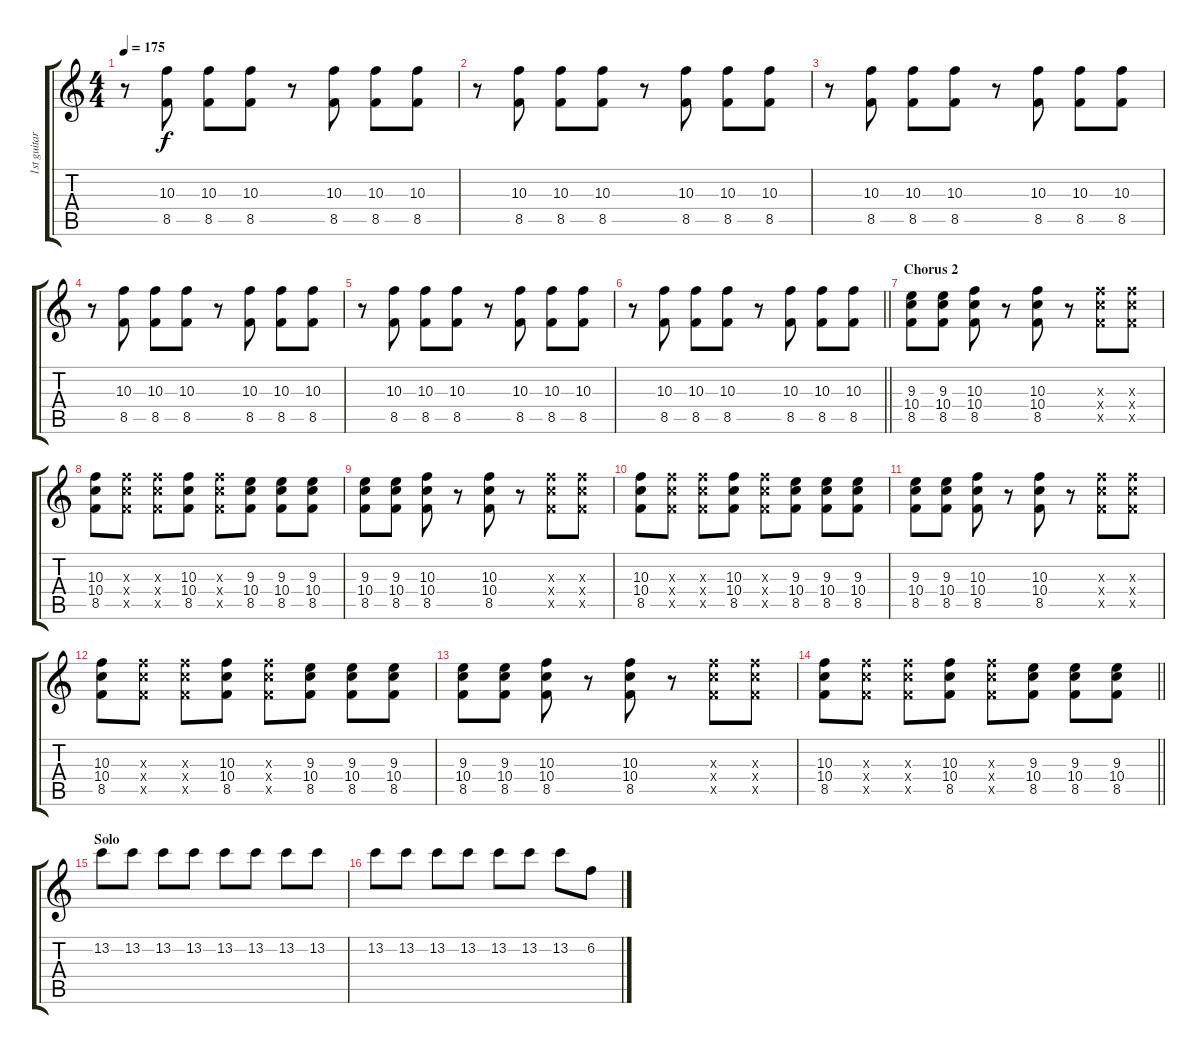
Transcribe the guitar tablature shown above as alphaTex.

\track ("1st guitar" "1st guitar") {instrument acousticguitarsteel}
\staff {score tabs}
\tuning (E4 B3 G3 D3 A2 E2) {hide}
\ts (4 4)
\tempo 175
\clef g2
\ks c
r.8{dy f} (10.3 8.5).8 (10.3 8.5).8 (10.3 8.5).8 r.8 (10.3 8.5).8 (10.3 8.5).8 (10.3 8.5).8 |
r.8 (10.3 8.5).8 (10.3 8.5).8 (10.3 8.5).8 r.8 (10.3 8.5).8 (10.3 8.5).8 (10.3 8.5).8 |
r.8 (10.3 8.5).8 (10.3 8.5).8 (10.3 8.5).8 r.8 (10.3 8.5).8 (10.3 8.5).8 (10.3 8.5).8 |
r.8 (10.3 8.5).8 (10.3 8.5).8 (10.3 8.5).8 r.8 (10.3 8.5).8 (10.3 8.5).8 (10.3 8.5).8 |
r.8 (10.3 8.5).8 (10.3 8.5).8 (10.3 8.5).8 r.8 (10.3 8.5).8 (10.3 8.5).8 (10.3 8.5).8 |
\barLineRight lightlight
r.8 (10.3 8.5).8 (10.3 8.5).8 (10.3 8.5).8 r.8 (10.3 8.5).8 (10.3 8.5).8 (10.3 8.5).8 |
\section ("" "Chorus 2")
(9.3 10.4 8.5).8{volume 14 instrument overdrivenguitar} (9.3 10.4 8.5).8 (10.3 10.4 8.5).8 r.8 (10.3 10.4 8.5).8 r.8 (10.3{x} 10.4{x} 8.5{x}).8 (10.3{x} 10.4{x} 8.5{x}).8 |
(10.3 10.4 8.5).8 (10.3{x} 10.4{x} 8.5{x}).8 (10.3{x} 10.4{x} 8.5{x}).8 (10.3 10.4 8.5).8 (10.3{x} 10.4{x} 8.5{x}).8 (9.3 10.4 8.5).8 (9.3 10.4 8.5).8 (9.3 10.4 8.5).8 |
(9.3 10.4 8.5).8 (9.3 10.4 8.5).8 (10.3 10.4 8.5).8 r.8 (10.3 10.4 8.5).8 r.8 (10.3{x} 10.4{x} 8.5{x}).8 (10.3{x} 10.4{x} 8.5{x}).8 |
(10.3 10.4 8.5).8 (10.3{x} 10.4{x} 8.5{x}).8 (10.3{x} 10.4{x} 8.5{x}).8 (10.3 10.4 8.5).8 (10.3{x} 10.4{x} 8.5{x}).8 (9.3 10.4 8.5).8 (9.3 10.4 8.5).8 (9.3 10.4 8.5).8 |
(9.3 10.4 8.5).8 (9.3 10.4 8.5).8 (10.3 10.4 8.5).8 r.8 (10.3 10.4 8.5).8 r.8 (10.3{x} 10.4{x} 8.5{x}).8 (10.3{x} 10.4{x} 8.5{x}).8 |
(10.3 10.4 8.5).8 (10.3{x} 10.4{x} 8.5{x}).8 (10.3{x} 10.4{x} 8.5{x}).8 (10.3 10.4 8.5).8 (10.3{x} 10.4{x} 8.5{x}).8 (9.3 10.4 8.5).8 (9.3 10.4 8.5).8 (9.3 10.4 8.5).8 |
(9.3 10.4 8.5).8 (9.3 10.4 8.5).8 (10.3 10.4 8.5).8 r.8 (10.3 10.4 8.5).8 r.8 (10.3{x} 10.4{x} 8.5{x}).8 (10.3{x} 10.4{x} 8.5{x}).8 |
\barLineRight lightlight
(10.3 10.4 8.5).8 (10.3{x} 10.4{x} 8.5{x}).8 (10.3{x} 10.4{x} 8.5{x}).8 (10.3 10.4 8.5).8 (10.3{x} 10.4{x} 8.5{x}).8 (9.3 10.4 8.5).8 (9.3 10.4 8.5).8 (9.3 10.4 8.5).8 |
\section ("" "Solo")
13.2.8{volume 16 instrument distortionguitar} 13.2.8 13.2.8 13.2.8 13.2.8 13.2.8 13.2.8 13.2.8 |
13.2.8 13.2.8 13.2.8 13.2.8 13.2.8 13.2.8 13.2.8 6.2.8
